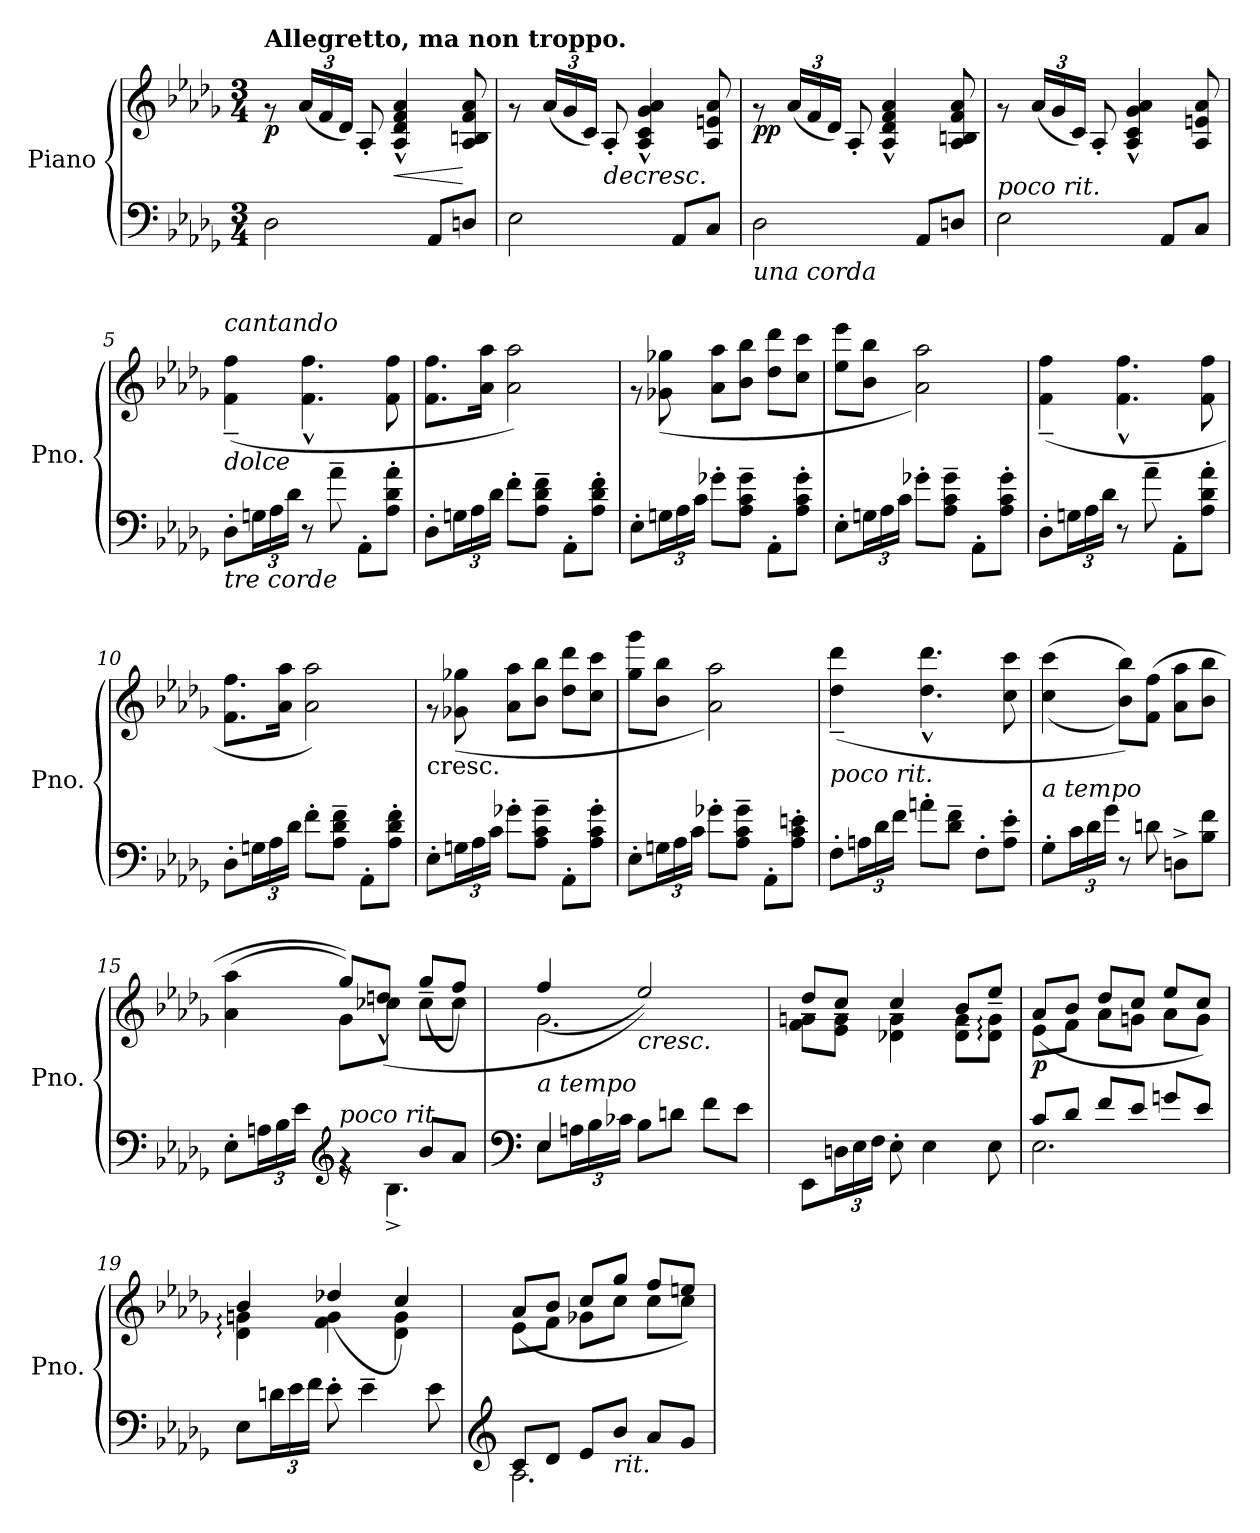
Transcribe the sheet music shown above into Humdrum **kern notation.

**kern	**kern	**dynam
*part1	*part1	*part1
*staff2	*staff1	*staff1/2
*I"Piano	*	*
*I'Pno.	*	*
*clefF4	*clefG2	*
*k[b-e-a-d-g-]	*k[b-e-a-d-g-]	*
*M3/4	*M3/4	*
=1	=1	=1
*	*^	*
!	!LO:TX:a:B:t=Allegretto, ma non troppo.	!	!
!	!	!	!LO:DY:b
2D-\	2.ryy	8r	p
*	*	*Xbrackettup	*
.	.	(<24a-/LL	.
.	.	24f/	.
.	.	24d-/JJ)	.
.	.	8A-'/	.
!	!	!	!LO:HP:b
.	.	4A-/^^ 4d-/^^ 4f/^^ 4a-/^^	<
8AA-/L	.	.	.
8Dn/J	.	8A-/ 8Bn/ 8f/ 8a-/	[
=2	=2	=2	=2
2E-\	2.ryy	8r	.
.	.	(<24a-/LL	.
.	.	24g-/	.
.	.	24c/JJ)	.
!	!	!	!LO:HP:b
.	.	8A-'/	>
.	.	4A-/^^ 4c/^^ 4g-/^^ 4a-/^^	.
8AA-/L	.	.	.
8C/J	.	8A-/ 8en/ 8a-/	.
=3	=3	=3	=3
!LO:TX:b:i:t=una corda	!	!	!
!	!	!	!LO:DY:b
2D-\	2.ryy	8r	pp
.	.	(<24a-/LL	.
.	.	24f/	.
.	.	24d-/JJ)	.
.	.	8A-'/	.
.	.	4A-/^^ 4d-/^^ 4f/^^ 4a-/^^	.
8AA-/L	.	.	.
8Dn/J	.	8A-/ 8Bn/ 8f/ 8a-/	.
=4	=4	=4	=4
*	*MM90	*	*
!LO:TX:a:i:t=poco rit.	!	!	!
2E-\	2.ryy	8r	.
.	.	(<24a-/LL	.
.	.	24g-/	.
.	.	24c/JJ)	.
.	.	8A-'/	.
*	*MM80	*	*
.	.	4A-/^^ 4c/^^ 4g-/^^ 4a-/^^	.
8AA-/L	.	.	.
8C/J	.	8A-/ 8en/ 8a-/	.
*	*v	*v	*
.	.	]
!!LO:LB:g=z
=5	=5	=5
*	*MM100	*
*	*^	*
!	!LO:TX:a:i:t=cantando	!	!
!	!LO:TX:b:i:t=dolce	!	!
!LO:TX:b:i:t=tre corde	!	!	!
!	!	!	!LO:DY:b
!	!	!	!LO:DY:n=1:b
8D-'\L	2.ryy	(>4f\~ 4ff\~	p other-dynamics
*Xbrackettup	*	*	*
24Gn\L	.	.	.
24A-\	.	.	.
24d-\JJ	.	.	.
8r	.	4.f\^^ 4.ff\^^	.
8a-~\	.	.	.
8AA-'\L	.	.	.
*	*MM80	*	*
8A-\' 8d-\' 8a-\'J	.	8f\ 8ff\	.
=6	=6	=6	=6
*	*MM100	*	*
8D-'\L	2.ryy	8.f\ 8.ff\L	.
24Gn\L	.	.	.
24A-\	.	.	.
.	.	16a-\ 16aa-\Jk	.
24d-\JJ	.	.	.
8f'\L	.	2a-\ 2aa-\)	.
8A-\~ 8d-\~ 8f\~J	.	.	.
8AA-'\L	.	.	.
8A-\' 8d-\' 8f\'J	.	.	.
=7	=7	=7	=7
8E-'\L	2.ryy	8r	.
24Gn\L	.	(>8g-X\ 8gg-X\	.
24A-\	.	.	.
24c\JJ	.	.	.
*	*MM110	*	*
8g-X'\L	.	8a-\ 8aa-\L	.
8A-\~ 8c\~ 8g-\~J	.	8b-\ 8bb-\J	.
8AA-'\L	.	8dd-\ 8ddd-\L	.
8A-\' 8c\' 8g-\'J	.	8cc\ 8ccc\J	.
=8	=8	=8	=8
*	*MM80	*	*
8E-'\L	2.ryy	8ee-\ 8eee-\L	.
*	*MM100	*	*
24Gn\L	.	8b-\ 8bb-\J	.
24A-\	.	.	.
24c\JJ	.	.	.
8g-X'\L	.	2a-\ 2aa-\)	.
8A-\~ 8c\~ 8g-\~J	.	.	.
8AA-'\L	.	.	.
8A-\' 8c\' 8g-\'J	.	.	.
!!LO:LB:g=z	!!
=9	=9	=9	=9
8D-'\L	2.ryy	(>4f\~ 4ff\~	.
24Gn\L	.	.	.
24A-\	.	.	.
24d-\JJ	.	.	.
8r	.	4.f\^^ 4.ff\^^	.
8a-~\	.	.	.
8AA-'\L	.	.	.
*	*MM80	*	*
8A-\' 8d-\' 8a-\'J	.	8f\ 8ff\	.
=10	=10	=10	=10
*	*MM100	*	*
8D-'\L	2.ryy	8.f\ 8.ff\L	.
24Gn\L	.	.	.
24A-\	.	.	.
.	.	16a-\ 16aa-\Jk	.
24d-\JJ	.	.	.
8f'\L	.	2a-\ 2aa-\)	.
8A-\~ 8d-\~ 8f\~J	.	.	.
8AA-'\L	.	.	.
8A-\' 8d-\' 8f\'J	.	.	.
=11	=11	=11	=11
!	!LO:TX:b:t=cresc.	!	!
8E-'\L	2.ryy	8r	.
24Gn\L	.	(>8g-X\ 8gg-X\	.
24A-\	.	.	.
24c\JJ	.	.	.
*	*MM110	*	*
8g-X'\L	.	8a-\ 8aa-\L	.
8A-\~ 8c\~ 8g-\~J	.	8b-\ 8bb-\J	.
8AA-'\L	.	8dd-\ 8ddd-\L	.
8A-\' 8c\' 8g-\'J	.	8cc\ 8ccc\J	.
=12	=12	=12	=12
*	*MM80	*	*
8E-'\L	2.ryy	8gg-\ 8ggg-\L	.
*	*MM100	*	*
24Gn\L	.	8b-\ 8bb-\J	.
24A-\	.	.	.
24c\JJ	.	.	.
8g-X'\L	.	2a-\ 2aa-\)	.
8A-\~ 8c\~ 8g-\~J	.	.	.
8AA-'\L	.	.	.
8A-\' 8c\' 8en\'J	.	.	.
!!LO:LB:g=z	!!
=13	=13	=13	=13
*	*MM90	*	*
!LO:TX:a:i:t=poco rit.	!	!	!
8F'\L	2.ryy	(>4dd-\~ 4ddd-\~	.
24An\L	.	.	.
24d-\	.	.	.
24f\JJ	.	.	.
*	*MM95	*	*
8an'\L	.	4.dd-\^^ 4.ddd-\^^	.
8d-\~ 8f\~J	.	.	.
8F'\L	.	.	.
8A\' 8e-\'J	.	8cc\ 8ccc\	.
=14	=14	=14	=14
*	*MM100	*	*
!LO:TX:a:i:t=a tempo	!	!	!
8G-'\L	2.ryy	(<(>4cc\ 4ccc\	.
24c\L	.	.	.
24d-\	.	.	.
24g-\JJ	.	.	.
8r	.	8b-\ 8bb-\L)))	.
8dn\	.	(>8f\ 8ff\J	.
8Dn^\L	.	8a-\ 8aa-\L	.
8B-\ 8f\J	.	8b-\ 8bb-\J	.
=15	=15	=15	=15
*^	*	*	*
8E-'\L	4ryy	4ryy	(>4a-\ 4aa-\	.
24An\L	.	.	.	.
24B-\	.	.	.	.
24e-\JJ	.	.	.	.
*clefG2	*	*	*	*
*	*	*MM90	*	*
!LO:TX:a:i:t=poco rit.	!	!	!	!
4rg	8re	8g-\L	8gg-/L))	.
.	4.B-^\	8cc-X\J	(>8ddn^^/J	.
*	*	*MM80	*	*
8b-/L	.	8cc-:\L	(>8gg-~/L	.
8a-/J	.	8cc-\J	8ff~/J)	.
=16	=16	=16	=16	=16
*clefF4	*	*	*	*
*	*	*MM100	*	*
!LO:TX:a:i:t=a tempo	!	!	!	!
4E-/	8E-\L	2.g-:\	(>4ff/	.
.	24An\L	.	.	.
.	24B-\	.	.	.
.	24c-X\JJ	.	.	.
!	!	!	!	!LO:HP:b
2ryy	8B-\L	.	2ee-/))	<
.	8dn\J	.	.	.
.	8f\L	.	.	.
.	8e-\J	.	.	.
!!LO:LB:g=z	!!
=17	=17	=17	=17	=17
!LO:TX:a:i:t=marcato	!	!	!	!
*v	*v	*	*	*
8EE-\L	8f\ 8gn\L	8dd-~/L	.
24Dn\L	8e-\ 8g\J	8cc~/J	.
24E-\	.	.	.
24F\JJ	.	.	.
8E-'\	4d-X\ 4g\	4cc~/	.
4E-\	.	.	.
.	8d-\ 8g\L	8b-~/L	.
8E-\	8d-\: 8g\:J	8ee-~/J	.
=18	=18	=18	=18
*^	*	*	*
!	!	!	!	!LO:DY:b
8c/L	2.E-\	8e-\L	(>8a-/L	p
8d-/J	.	8f\J	8b-/J	.
8f/L	.	8a-\L	8dd-/L	.
8e-/J	.	8gn\J	8cc/J	.
*	*	*MM90	*	*
8gn/L	.	8a-:\L	8ee-/L	.
8e-/J	.	8g\J	8cc/J)	.
*v	*v	*	*	*
=19	=19	=19	=19
8E-\L	4d-\: 4gn\:	4b-/	.
24dn\L	.	.	.
24e-\	.	.	.
24f\JJ	.	.	.
8e-'\	4f\ 4g\	(>4dd-X/	.
4e-~\	.	.	.
.	4d-\ 4g\	4cc/)	.
8e-\	.	.	.
=20	=20	=20	=20
*clefG2	*	*	*
*	*MM100	*	*
*^	*	*	*
8c/L	2.A-\	8e-\L	(>8a-/L	.
8d-/J	.	8f\J	8b-/J	.
*	*	*MM90	*	*
8e-/L	.	8g-X\L	8cc/L	.
*	*	*MM70	*	*
!LO:TX:b:i:t=rit.	!	!	!	!
8b-/J	.	8cc\J	8gg-/J	.
*	*	*MM30	*	*
8a-/L	.	8cc\L	8ff/L	.
8g-/J	.	8cc\J	8een/J)	.
*v	*v	*	*	*
*	*v	*v	*
.	.	[
=	=	=
*-	*-	*-
